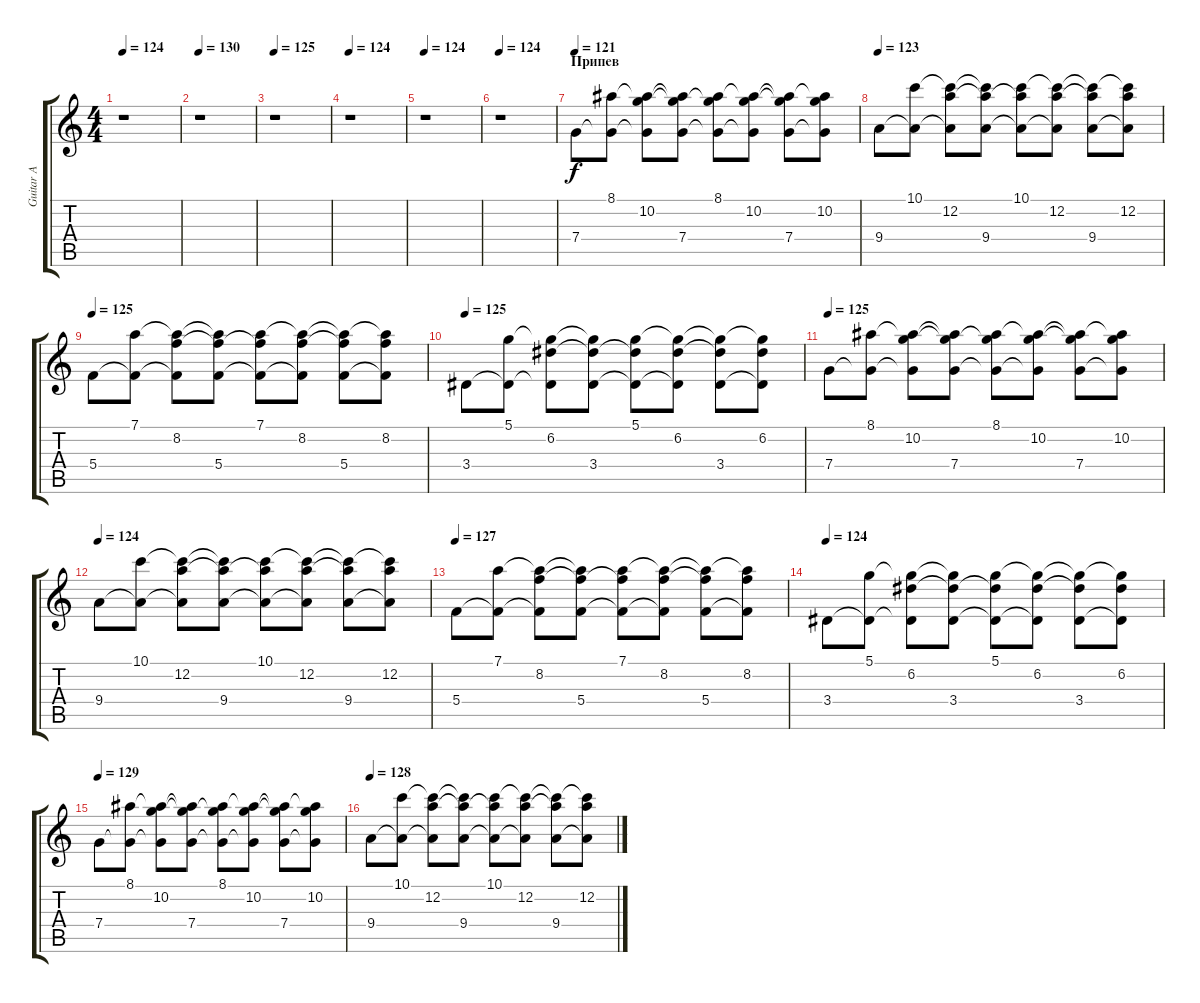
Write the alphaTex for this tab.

\track ("Guitar A" "Guitar A") {instrument acousticguitarsteel}
\staff {score tabs}
\tuning (D4 A3 F3 C3 G2 D2) {hide}
\ts (4 4)
\tempo 124
\clef g2
\ks c
r.1{dy f} |
\tempo 130
r.1 |
\tempo 125
r.1 |
\tempo 124
r.1 |
\tempo 124
r.1 |
\tempo 124
r.1 |
\section ("" "Припев")
\tempo 121
7.4.8 (8.1 7.4{t}).8 (8.1{t} 10.2 7.4{t}).8 (8.1{t} 10.2{t} 7.4).8 (8.1 10.2{t} 7.4{t}).8 (8.1{t} 10.2 7.4{t}).8 (8.1{t} 10.2{t} 7.4).8 (8.1{t} 10.2 7.4{t}).8 |
\tempo 123
9.4.8 (10.1 9.4{t}).8 (10.1{t} 12.2 9.4{t}).8 (10.1{t} 12.2{t} 9.4).8 (10.1 12.2{t} 9.4{t}).8 (10.1{t} 12.2 9.4{t}).8 (10.1{t} 12.2{t} 9.4).8 (10.1{t} 12.2 9.4{t}).8 |
\tempo 125
5.4.8 (7.1 5.4{t}).8 (7.1{t} 8.2 5.4{t}).8 (7.1{t} 8.2{t} 5.4).8 (7.1 8.2{t} 5.4{t}).8 (7.1{t} 8.2 5.4{t}).8 (7.1{t} 8.2{t} 5.4).8 (7.1{t} 8.2 5.4{t}).8 |
\tempo 125
3.4.8 (5.1 3.4{t}).8 (5.1{t} 6.2 3.4{t}).8 (5.1{t} 6.2{t} 3.4).8 (5.1 6.2{t} 3.4{t}).8 (5.1{t} 6.2 3.4{t}).8 (5.1{t} 6.2{t} 3.4).8 (5.1{t} 6.2 3.4{t}).8 |
\tempo 125
7.4.8 (8.1 7.4{t}).8 (8.1{t} 10.2 7.4{t}).8 (8.1{t} 10.2{t} 7.4).8 (8.1 10.2{t} 7.4{t}).8 (8.1{t} 10.2 7.4{t}).8 (8.1{t} 10.2{t} 7.4).8 (8.1{t} 10.2 7.4{t}).8 |
\tempo 124
9.4.8 (10.1 9.4{t}).8 (10.1{t} 12.2 9.4{t}).8 (10.1{t} 12.2{t} 9.4).8 (10.1 12.2{t} 9.4{t}).8 (10.1{t} 12.2 9.4{t}).8 (10.1{t} 12.2{t} 9.4).8 (10.1{t} 12.2 9.4{t}).8 |
\tempo 127
5.4.8 (7.1 5.4{t}).8 (7.1{t} 8.2 5.4{t}).8 (7.1{t} 8.2{t} 5.4).8 (7.1 8.2{t} 5.4{t}).8 (7.1{t} 8.2 5.4{t}).8 (7.1{t} 8.2{t} 5.4).8 (7.1{t} 8.2 5.4{t}).8 |
\tempo 124
3.4.8 (5.1 3.4{t}).8 (5.1{t} 6.2 3.4{t}).8 (5.1{t} 6.2{t} 3.4).8 (5.1 6.2{t} 3.4{t}).8 (5.1{t} 6.2 3.4{t}).8 (5.1{t} 6.2{t} 3.4).8 (5.1{t} 6.2 3.4{t}).8 |
\tempo 129
7.4.8 (8.1 7.4{t}).8 (8.1{t} 10.2 7.4{t}).8 (8.1{t} 10.2{t} 7.4).8 (8.1 10.2{t} 7.4{t}).8 (8.1{t} 10.2 7.4{t}).8 (8.1{t} 10.2{t} 7.4).8 (8.1{t} 10.2 7.4{t}).8 |
\tempo 128
9.4.8 (10.1 9.4{t}).8 (10.1{t} 12.2 9.4{t}).8 (10.1{t} 12.2{t} 9.4).8 (10.1 12.2{t} 9.4{t}).8 (10.1{t} 12.2 9.4{t}).8 (10.1{t} 12.2{t} 9.4).8 (10.1{t} 12.2 9.4{t}).8
